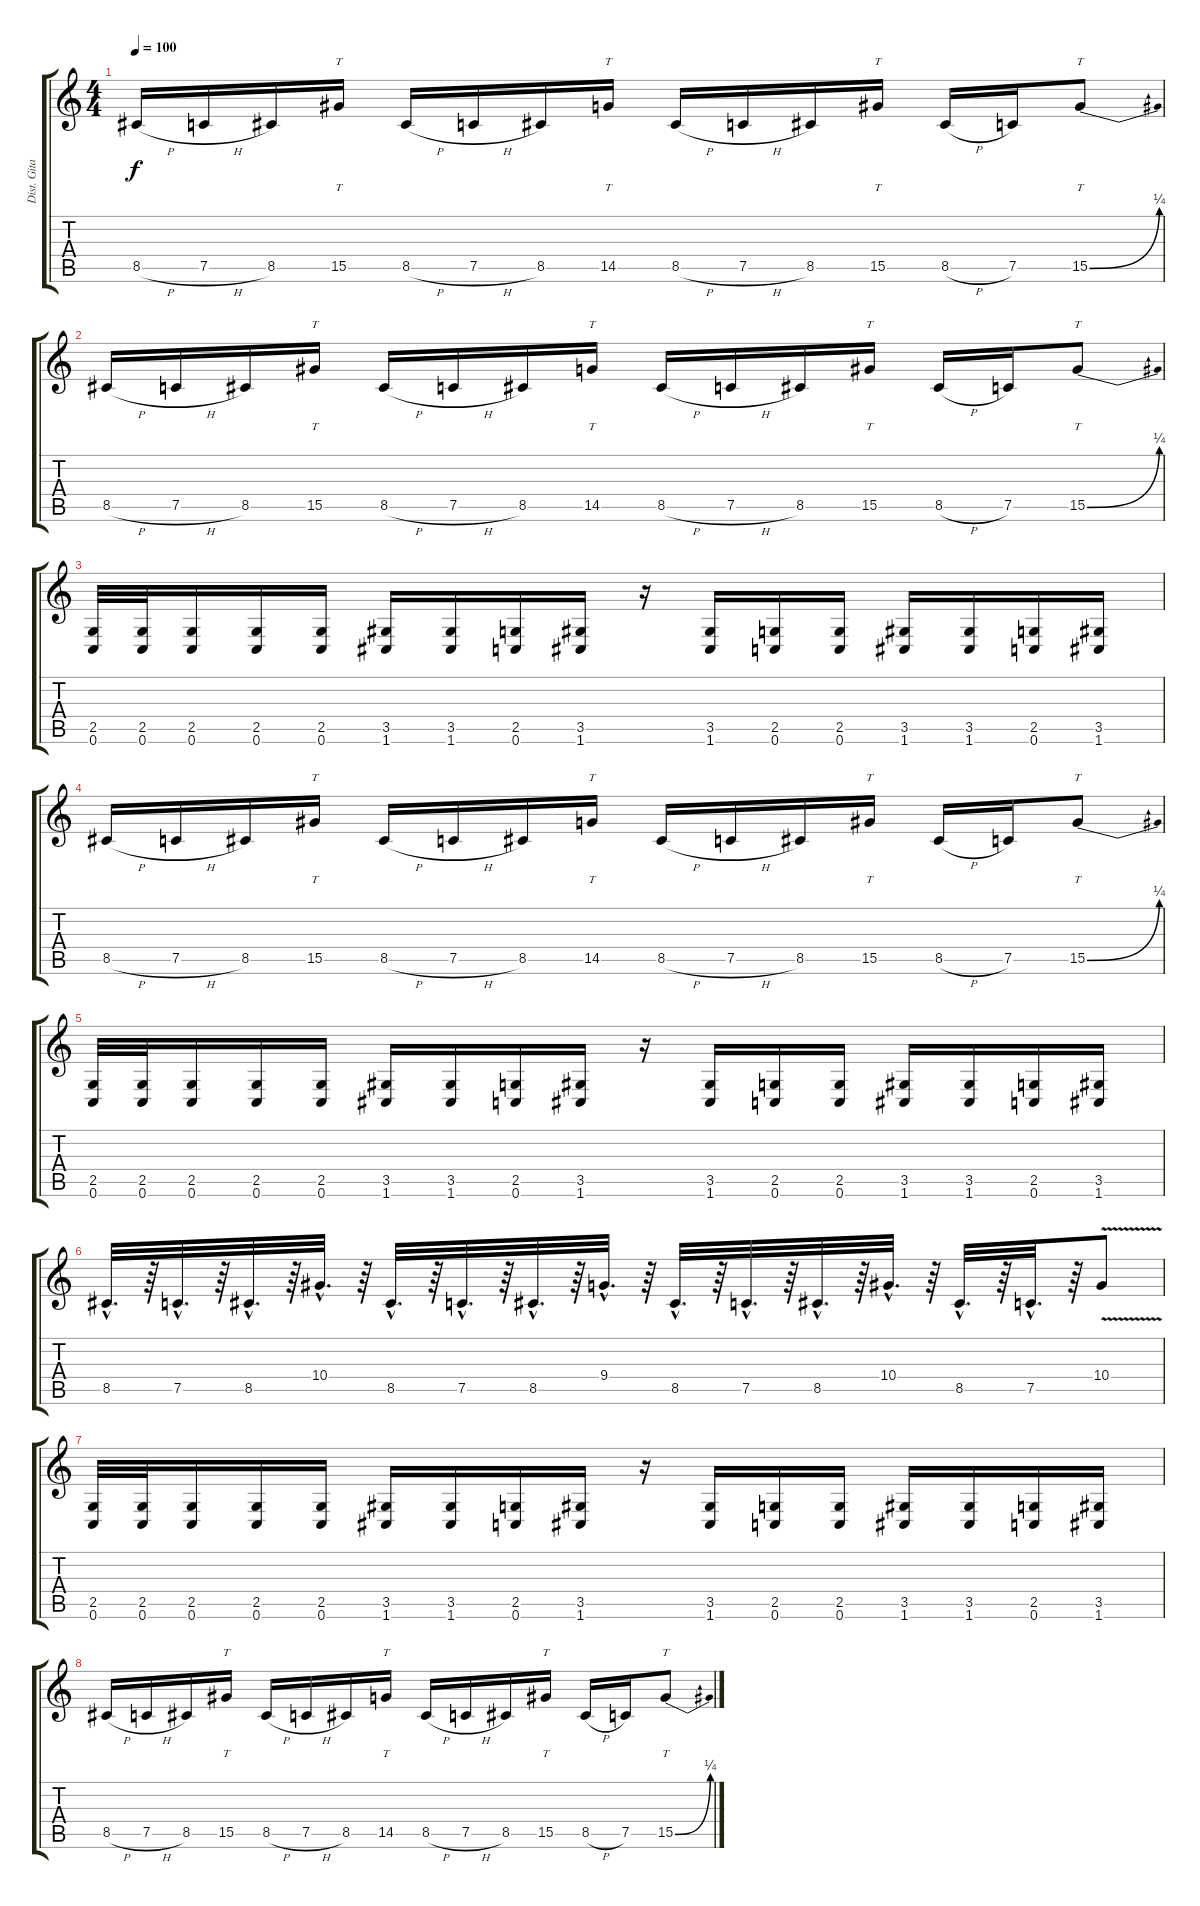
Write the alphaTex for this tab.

\track ("Dist. Gitar 2" "Dist. Gita") {instrument distortionguitar}
\staff {score tabs}
\tuning (C4 G3 Eb3 Bb2 F2 C2) {hide}
\ts (4 4)
\tempo 100
\clef g2
\ks c
8.5{h}.16{dy f} 7.5{h}.16 8.5.16 15.5.16{tt} 8.5{h}.16 7.5{h}.16 8.5.16 14.5.16{tt} 8.5{h}.16 7.5{h}.16 8.5.16 15.5.16{tt} 8.5{h}.16 7.5.16 15.5{be (bend 0 0 60 1)}.8{tt} |
8.5{h}.16 7.5{h}.16 8.5.16 15.5.16{tt} 8.5{h}.16 7.5{h}.16 8.5.16 14.5.16{tt} 8.5{h}.16 7.5{h}.16 8.5.16 15.5.16{tt} 8.5{h}.16 7.5.16 15.5{be (bend 0 0 60 1)}.8{tt} |
(2.5 0.6).32 (2.5 0.6).32 (2.5 0.6).16 (2.5 0.6).16 (2.5 0.6).16 (3.5 1.6).16 (3.5 1.6).16 (2.5 0.6).16 (3.5 1.6).16 r.16 (3.5 1.6).16 (2.5 0.6).16 (2.5 0.6).16 (3.5 1.6).16 (3.5 1.6).16 (2.5 0.6).16 (3.5 1.6).16 |
8.5{h}.16 7.5{h}.16 8.5.16 15.5.16{tt} 8.5{h}.16 7.5{h}.16 8.5.16 14.5.16{tt} 8.5{h}.16 7.5{h}.16 8.5.16 15.5.16{tt} 8.5{h}.16 7.5.16 15.5{be (bend 0 0 60 1)}.8{tt} |
(2.5 0.6).32 (2.5 0.6).32 (2.5 0.6).16 (2.5 0.6).16 (2.5 0.6).16 (3.5 1.6).16 (3.5 1.6).16 (2.5 0.6).16 (3.5 1.6).16 r.16 (3.5 1.6).16 (2.5 0.6).16 (2.5 0.6).16 (3.5 1.6).16 (3.5 1.6).16 (2.5 0.6).16 (3.5 1.6).16 |
8.5{hac}.32{d} r.64 7.5{hac}.32{d} r.64 8.5{hac}.32{d} r.64 10.4{hac}.32{d} r.64 8.5{hac}.32{d} r.64 7.5{hac}.32{d} r.64 8.5{hac}.32{d} r.64 9.4{hac}.32{d} r.64 8.5{hac}.32{d} r.64 7.5{hac}.32{d} r.64 8.5{hac}.32{d} r.64 10.4{hac}.32{d} r.64 8.5{hac}.32{d} r.64 7.5{hac}.32{d} r.64 10.4{v}.8 |
(2.5 0.6).32 (2.5 0.6).32 (2.5 0.6).16 (2.5 0.6).16 (2.5 0.6).16 (3.5 1.6).16 (3.5 1.6).16 (2.5 0.6).16 (3.5 1.6).16 r.16 (3.5 1.6).16 (2.5 0.6).16 (2.5 0.6).16 (3.5 1.6).16 (3.5 1.6).16 (2.5 0.6).16 (3.5 1.6).16 |
8.5{h}.16 7.5{h}.16 8.5.16 15.5.16{tt} 8.5{h}.16 7.5{h}.16 8.5.16 14.5.16{tt} 8.5{h}.16 7.5{h}.16 8.5.16 15.5.16{tt} 8.5{h}.16 7.5.16 15.5{be (bend 0 0 60 1)}.8{tt}
